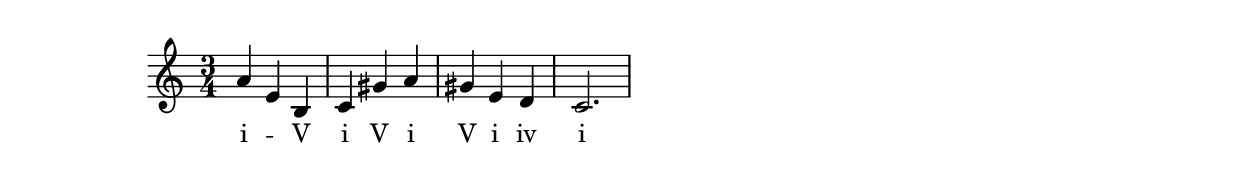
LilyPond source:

\version "2.12.0"

\relative c'' { 
  \time 3/4
  a e b c gis' a gis e d c2.
}
\addlyrics { 
  i -- \skip4 V i V i V i iv i 
}
